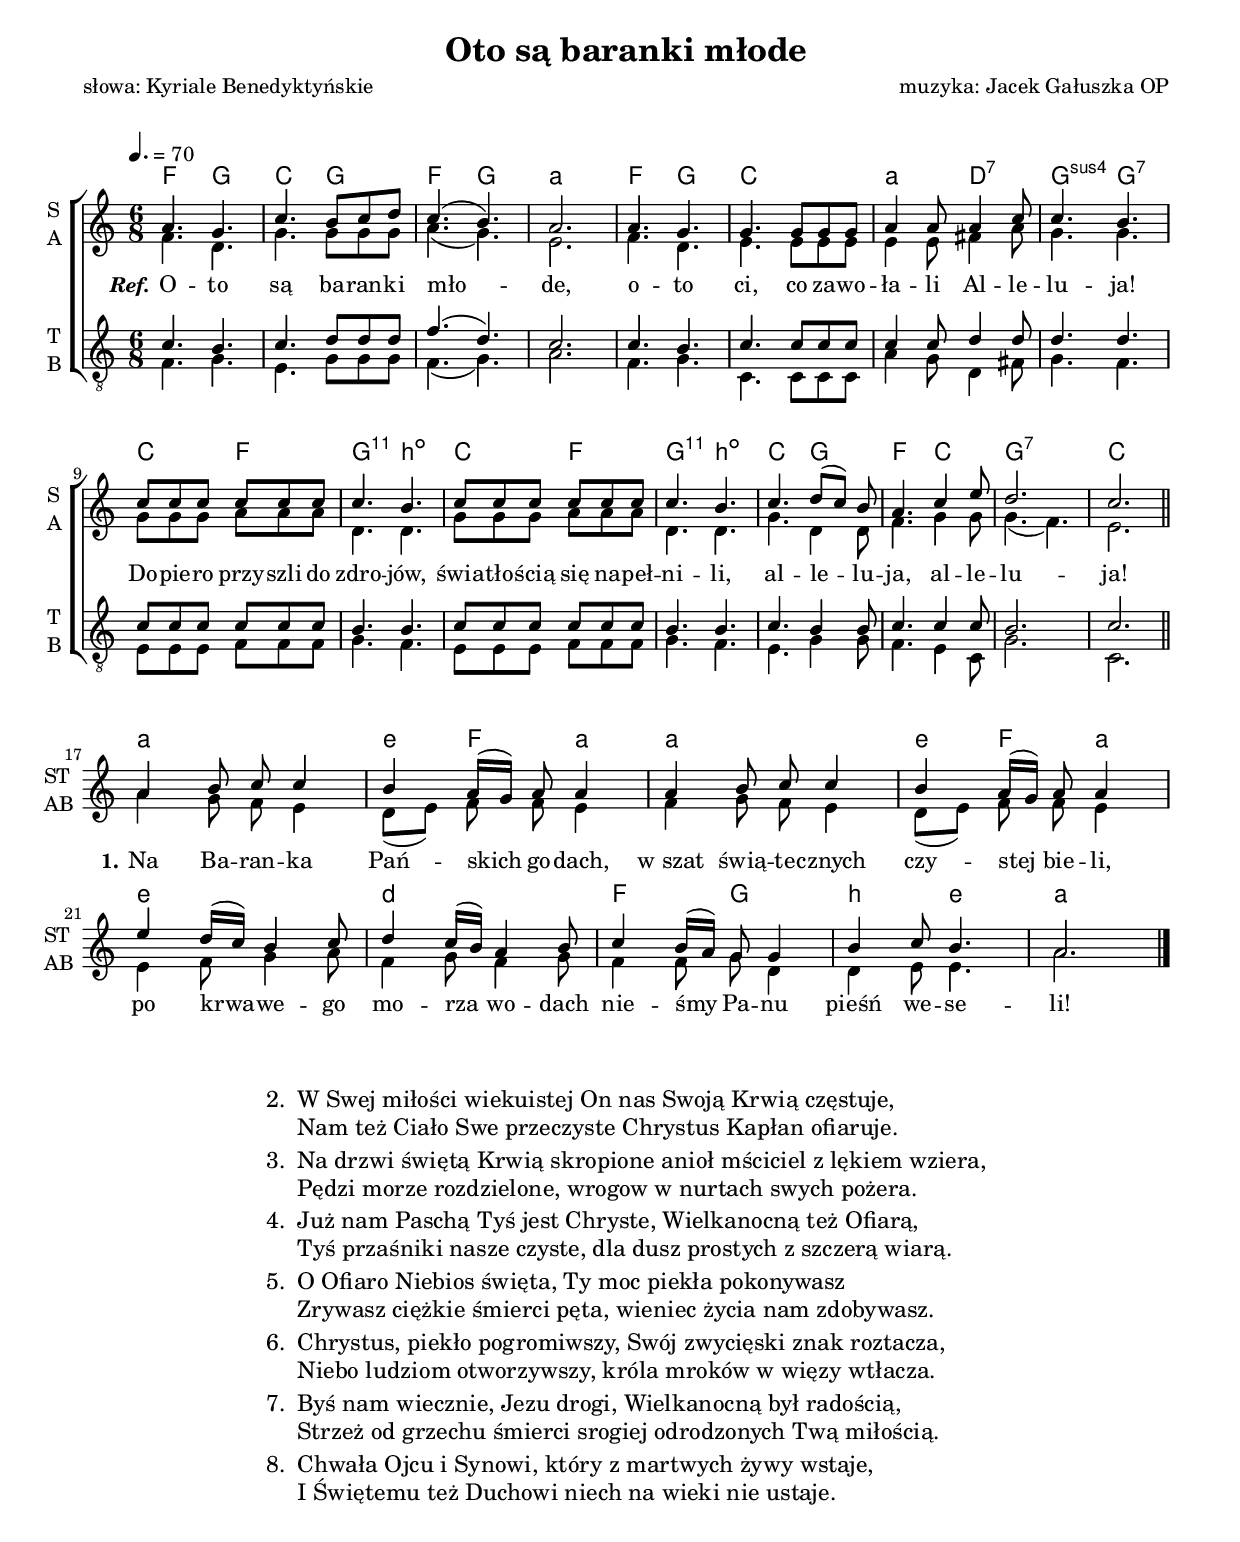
%{TODO:
  jak zrobić page breaka w środku tekstu ze zwrotkami?
  Jak elegancko ukryć pięciolinie panów (tudzież "połączyć" je z paniami)
  żeby jednoczeście ambitus uwzględnił ukryty fragment?

  akordy:
  w taktach 10 i 12

  czy zwrotka jest harmonizowalna?
%}

\version "2.17.3"
#(set-global-staff-size 18)

\header	{
  title = "Oto są baranki młode"
  poet = "słowa: Kyriale Benedyktyńskie"
  composer = "muzyka: Jacek Gałuszka OP"
}
commonprops = {
  \key c \major
  \time 6/8
  \tempo 4.=70
}
\paper {
  page-count = #1
  left-margin = 14 \mm
  right-margin = 12 \mm
  top-markup-spacing #'basic-distance = 6
  markup-system-spacing #'basic-distance = 20
  system-system-spacing #'basic-distance = 17
  score-markup-spacing #'basic-distance = 17
}
%--------------------------------MELODY--------------------------------
sopranomelody = \relative c'' {
  a4. g | c b8 c d | c4.( b) | a2. |
  a4. g | g g8 g g | a4 a8 a4 c8 | c4. b |
  % 9
  c8 c c c c c | c4. b | c8 c c c c c | c4. b |
  \set Staff.shortInstrumentName = \markup { \column { "ST " "AB " } }
  c d8([ c)] b | a4. c4 e8 | d2. | c | \break
  \bar "||"
  % zwrotka
  a4 b8 c c4 | b a16[( g]) a8 a4 |
  a b8 c c4 | b a16[( g]) a8 a4 |
  % 21
  e' d16([ c]) b4 c8 | d4 c16([ b)] a4 b8 |
  c4 b16([ a)] g8 g4 | b c8 b4. | a2.
  \bar "|."
}
altomelody = \relative f' {
  f4. d | g g8 g g | a4.( g) | e2. |
  f4. d | e e8 e e | e4 e8 fis4 a8 | g4. g |
  % 9
  g8 g g a a a | d,4. d | g8 g g a a a | d,4. d |
  g d4 d8 | f4. g4 g8 | g4.( f) | e2. |
  \bar "||"
  % zwrotka
  a4 g8 f e4 | d8([ e)] f f e4 |
  f4 g8 f e4 | d8([ e)] f f e4 |
  % 21
  e4 f8 g4 a8 | f4 g8 f4 g8 |
  f4 f8 g d4 | d e8 e4. | a2.
  \bar "|."
}
tenormelody = \relative c' {
  c4. b | c d8 d d | f4.( d) | c2. |
  c4. b | c c8 c c | c4 c8 d4 d8 | d4. d |
  % 9
  c8 c c c c c | b4. b | c8 c c c c c | b4. b |
  c4. b4 b8 | c4. c4 c8 | b2. | c |
  \bar "||"
  %{ zwrotka
     a4 b8 c c4 | b a16([ g)] a8 a4 |
     a4 b8 c c4 | b a16([ g)] a8 a4 |
     % 21
     e' d16([ c]) b4 c8 | d4 c16([ b)] a4 b8 |
     c4 b16([ a)] g8 g4 | b c8 b4. | a2.
     \bar "|." %}
}
bassmelody = \relative f {
  f4. g | e g8 g g | f4.( g) | a2. |
  f4. g | c, c8 c c | a'4 g8 d4 fis8 | g4. f |
  % 9
  e8 e e f f f | g4. f | e8 e e f f f | g4. f |
  e g4 g8 | f4. e4 c8 | g'2. | c, |
  \bar "||"
  %{ zwrotka
     a'4 g8 f e4 | d8([ e)] f f e4 |
     f4 g8 f e4 | d8([ e)] f f e4 |
     % 21
     e4 f8 g4 a8 | f4 g8 f4 g8 |
     f4 f8 g d4 | d e8 e4. | a2.
     \bar "|." %}
}
akordy = {
  \chordmode {
    f4. g c g f g a2.:m
    f4. g c2. a4.:m d:7 g:sus4 g:7
    c4. f
  } < g, b, d c' > \chordmode { b:dim c f } < g, b, d c' > \chordmode {
    b:dim
    c4. g f c g2.:7 c
    a2.:m e4:m f a:m a2.:m e4:m f a:m
    e2.:m d:m f4. g b:m e:m a2.:m
  }
}
%--------------------------------LYRICS--------------------------------
text =  \lyricmode {
  \set stanza = \markup { \italic Ref.}
  O -- to są ba -- ran -- ki mło -- de,
  o -- to ci, co za -- wo -- ła -- li Al -- le -- lu -- ja!
  Do -- pie -- ro przy -- szli do zdro -- jów, świa -- tło -- ścią się na -- peł -- ni -- li,
  al -- le -- lu -- ja, al -- le -- lu -- ja!
  \set stanza = "1."
  Na Ba -- ran -- ka Pań -- skich go -- dach,
  w_szat świą -- te -- cznych czy -- stej bie -- li,
  po krwa -- we -- go mo -- rza wo -- dach
  nie -- śmy Pa -- nu pieśń we -- se -- li!
}
stanzas = \markup {
  \fill-line {
    \large {
      \hspace #0.1
      \column {
        \line {
          "2. "
          \column	{
            "W Swej miłości wiekuistej On nas Swoją Krwią częstuje,"
            "Nam też Ciało Swe przeczyste Chrystus Kapłan ofiaruje."
          }
        }
        \hspace #0.1
        \line {
          "3. "
          \column {
            "Na drzwi świętą Krwią skropione anioł mściciel z lękiem wziera,"
            "Pędzi morze rozdzielone, wrogow w nurtach swych pożera."
          }
        }
        \hspace #0.1
        \line {
          "4. "
          \column {
            "Już nam Paschą Tyś jest Chryste, Wielkanocną też Ofiarą,"
            "Tyś przaśniki nasze czyste, dla dusz prostych z szczerą wiarą."
          }
        }
        \hspace #0.1
        \line {
          "5. "
          \column {
            "O Ofiaro Niebios święta, Ty moc piekła pokonywasz"
            "Zrywasz ciężkie śmierci pęta, wieniec życia nam zdobywasz."
          }
        }
        \hspace #0.1
        \line {
          "6. "
          \column	{
            "Chrystus, piekło pogromiwszy, Swój zwycięski znak roztacza,"
            "Niebo ludziom otworzywszy, króla mroków w więzy wtłacza."
          }
        }
        \hspace #0.1
        \line {
          "7. "
          \column {
            "Byś nam wiecznie, Jezu drogi, Wielkanocną był radością,"
            "Strzeż od grzechu śmierci srogiej odrodzonych Twą miłością."
          }
        }
        \hspace #0.1
        \line {
          "8. "
          \column {
            "Chwała Ojcu i Synowi, który z martwych żywy wstaje,"
            "I Świętemu też Duchowi niech na wieki nie ustaje."
          }
        }
      }
      \hspace #0.1
    }
  }
}
%--------------------------------LAYOUT--------------------------------
\score {
  \new ChoirStaff <<
    \new ChordNames { \germanChords \akordy }
    \new Staff = women {
      \clef treble
      \set Staff.instrumentName = \markup { \column { "S " "A " } }
      \set Staff.shortInstrumentName = \markup { \column { "S " "A " } }
      <<
        \new Voice = soprano {
          \voiceOne
          \commonprops
          \set Voice.midiInstrument = "clarinet"
          \sopranomelody
        }
        \new Voice = alto {
          \voiceTwo
          \commonprops
          \set Voice.midiInstrument = "english horn"
          \altomelody
        }
      >>
    }
    \new Lyrics = alllyrics \lyricsto soprano \text

    \new Staff = men {
      \clef "treble_8"
      \set Staff.instrumentName = \markup { \column { "T " "B " } }
      \set Staff.shortInstrumentName = \markup { \column { "T " "B " } }
      <<
        \new Voice = tenor {
          \voiceOne
          \commonprops
          \set Voice.midiInstrument = "english horn"
          \tenormelody
        }
        \new Voice = bass {
          \voiceTwo
          \commonprops
          \set Voice.midiInstrument = "clarinet"
          \bassmelody
        }
      >>
    }
  >>
  \layout {
    indent = 0\cm
    \set chordNameLowercaseMinor = ##t
  }
}

\stanzas
